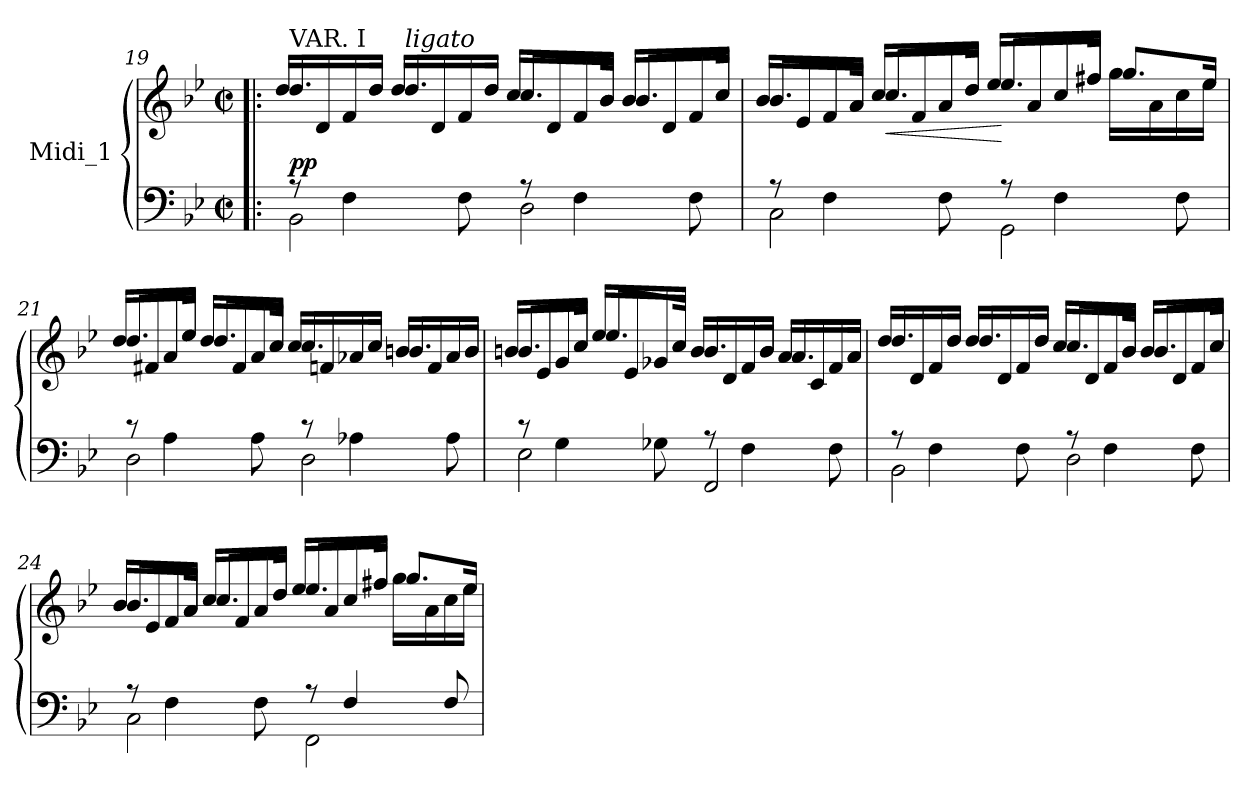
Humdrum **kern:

**kern	**kern	**dynam
*part1	*part1	*part1
*staff2	*staff1	*staff1/2
*I"Midi_1	*	*
!!LO:LB:g=z
*clefF4	*clefG2	*
*k[b-e-]	*k[b-e-]	*
*B-:	*B-:	*
*M2/2	*M2/2	*
*met(c|)	*met(c|)	*
=19!|:	=19!|:	=19!|:
*^	*^	*
!	!	!LO:TX:a:t=VAR. I	!	!
!	!	!	!	!LO:DY:a=2
8r	2BB-\	8.dd/L	16dd/LL	pp
.	.	.	16d/	.
4F\	.	.	16f/	.
.	.	16dd/Jk	16dd/JJ	.
!	!	!LO:TX:a:i:t=ligato	!	!
.	.	8.dd/L	16dd/LL	.
.	.	.	16d/	.
8F\	.	.	16f/	.
.	.	16dd/Jk	16dd/JJ	.
8r	2D\	8.cc/L	16cc/LL	.
.	.	.	16d/	.
4F\	.	.	16f/	.
.	.	16b-/Jk	16b-/JJ	.
.	.	8.b-/L	16b-/LL	.
.	.	.	16d/	.
8F\	.	.	16f/	.
.	.	16cc/Jk	16cc/JJ	.
=20	=20	=20	=20	=20
8r	2C\	8.b-/L	16b-/LL	.
.	.	.	16e-/	.
4F\	.	.	16f/	.
.	.	16a/Jk	16a/JJ	.
!	!	!	!	!LO:HP:b
.	.	8.cc/L	16cc/LL	<
.	.	.	16f/	.
8F\	.	.	16a/	.
.	.	16dd/Jk	16dd/JJ	.
8r	2GG\	8.ee-/L	16ee-/LL	[
.	.	.	16a/	.
4F\	.	.	16cc/	.
.	.	16ff#X/Jk	16ff#X/JJ	.
.	.	8.gg/L	16gg\LL	.
.	.	.	16a\	.
8F\	.	.	16cc\	.
.	.	16ee-/Jk	16ee-\JJ	.
!!LO:LB:g=z	!!
=21	=21	=21	=21	=21
8r	2D\	8.dd/L	16dd/LL	.
.	.	.	16f#X/	.
4A\	.	.	16a/	.
.	.	16ee-/Jk	16ee-/JJ	.
.	.	8.dd/L	16dd/LL	.
.	.	.	16f#/	.
8A\	.	.	16a/	.
.	.	16cc/Jk	16cc/JJ	.
8r	2D\	8.cc/L	16cc/LL	.
.	.	.	16fn/	.
4A-X\	.	.	16a-X/	.
.	.	16cc/Jk	16cc/JJ	.
.	.	8.bn/L	16bn/LL	.
.	.	.	16f/	.
8A-\	.	.	16a-/	.
.	.	16b/Jk	16b/JJ	.
!!LO:PB:g=z	!!
=22	=22	=22	=22	=22
8r	2E-\	8.bn/L	16bn/LL	.
.	.	.	16e-/	.
4G\	.	.	16g/	.
.	.	16cc/Jk	16cc/JJ	.
.	.	8.ee-/L	16ee-/LL	.
.	.	.	16e-/	.
8G-X\	.	.	16g-X/	.
.	.	16cc/Jk	16cc/JJ	.
8r	2FF/	8.b/L	16b/LL	.
.	.	.	16d/	.
4F\	.	.	16f/	.
.	.	16b/Jk	16b/JJ	.
.	.	8.a/L	16a/LL	.
.	.	.	16c/	.
8F\	.	.	16f/	.
.	.	16a/Jk	16a/JJ	.
=23	=23	=23	=23	=23
8r	2BB-\	8.dd/L	16dd/LL	.
.	.	.	16d/	.
4F\	.	.	16f/	.
.	.	16dd/Jk	16dd/JJ	.
.	.	8.dd/L	16dd/LL	.
.	.	.	16d/	.
8F\	.	.	16f/	.
.	.	16dd/Jk	16dd/JJ	.
8r	2D\	8.cc/L	16cc/LL	.
.	.	.	16d/	.
4F\	.	.	16f/	.
.	.	16b-/Jk	16b-/JJ	.
.	.	8.b-/L	16b-/LL	.
.	.	.	16d/	.
8F\	.	.	16f/	.
.	.	16cc/Jk	16cc/JJ	.
!!LO:LB:g=z	!!
=24	=24	=24	=24	=24
8r	2C\	8.b-/L	16b-/LL	.
.	.	.	16e-/	.
4F\	.	.	16f/	.
.	.	16a/Jk	16a/JJ	.
.	.	8.cc/L	16cc/LL	.
.	.	.	16f/	.
8F\	.	.	16a/	.
.	.	16dd/Jk	16dd/JJ	.
8r	2FF\	8.ee-/L	16ee-/LL	.
.	.	.	16a/	.
4F/	.	.	16cc/	.
.	.	16ff#X/Jk	16ff#X/JJ	.
.	.	8.gg/L	16gg\LL	.
.	.	.	16a\	.
8F/	.	.	16cc\	.
.	.	16ee-/Jk	16ee-\JJ	.
*v	*v	*	*	*
*	*v	*v	*
=	=	=
*-	*-	*-
